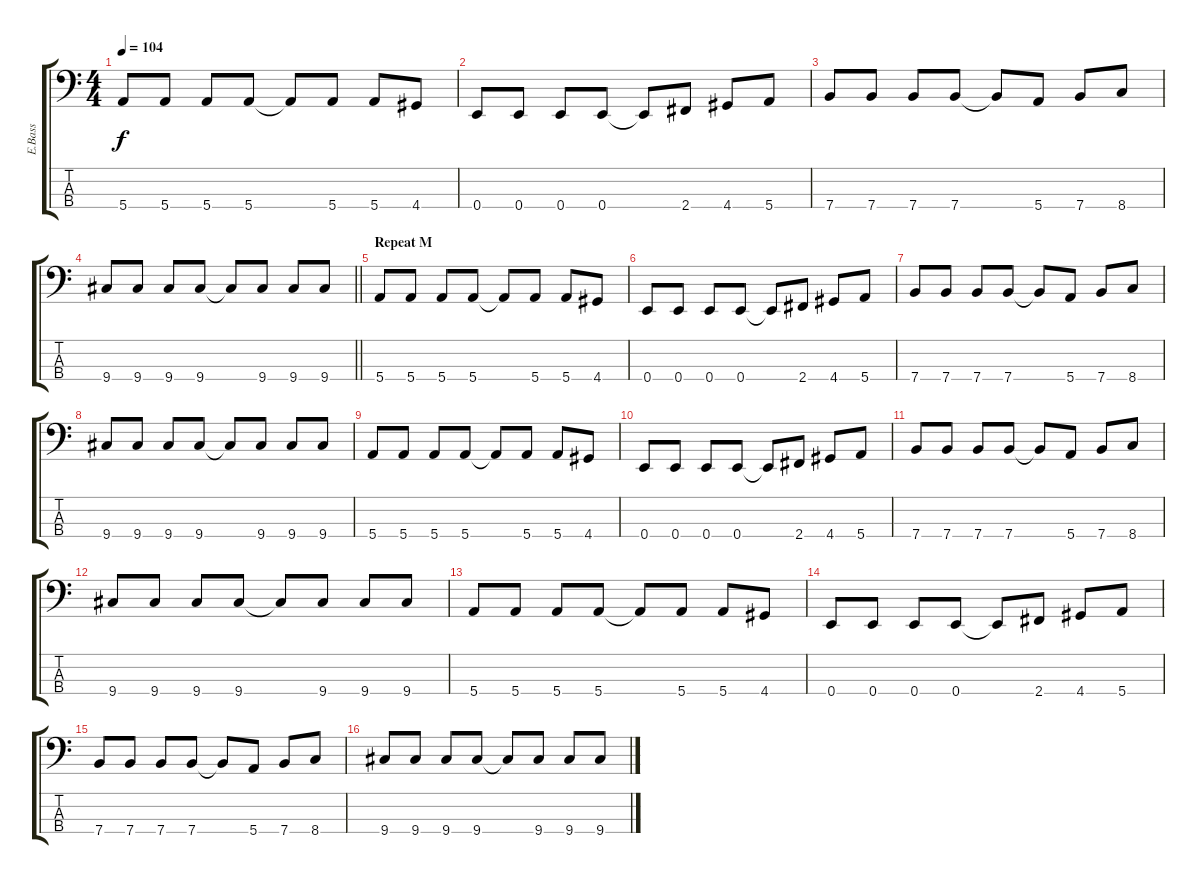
\track ("E.Bass" "E.Bass") {instrument electricbassfinger}
\staff {score tabs}
\tuning (G2 D2 A1 E1) {hide}
\ts (4 4)
\tempo 104
\clef f4
\ks c
5.4.8{dy f} 5.4.8 5.4.8 5.4.8 5.4{t}.8 5.4.8 5.4.8 4.4.8 |
0.4.8 0.4.8 0.4.8 0.4.8 0.4{t}.8 2.4.8 4.4.8 5.4.8 |
7.4.8 7.4.8 7.4.8 7.4.8 7.4{t}.8 5.4.8 7.4.8 8.4.8 |
\barLineRight lightlight
9.4.8 9.4.8 9.4.8 9.4.8 9.4{t}.8 9.4.8 9.4.8 9.4.8 |
\section ("" "Repeat M")
5.4.8 5.4.8 5.4.8 5.4.8 5.4{t}.8 5.4.8 5.4.8 4.4.8 |
0.4.8 0.4.8 0.4.8 0.4.8 0.4{t}.8 2.4.8 4.4.8 5.4.8 |
7.4.8 7.4.8 7.4.8 7.4.8 7.4{t}.8 5.4.8 7.4.8 8.4.8 |
9.4.8 9.4.8 9.4.8 9.4.8 9.4{t}.8 9.4.8 9.4.8 9.4.8 |
5.4.8 5.4.8 5.4.8 5.4.8 5.4{t}.8 5.4.8 5.4.8 4.4.8 |
0.4.8 0.4.8 0.4.8 0.4.8 0.4{t}.8 2.4.8 4.4.8 5.4.8 |
7.4.8 7.4.8 7.4.8 7.4.8 7.4{t}.8 5.4.8 7.4.8 8.4.8 |
9.4.8 9.4.8 9.4.8 9.4.8 9.4{t}.8 9.4.8 9.4.8 9.4.8 |
5.4.8 5.4.8 5.4.8 5.4.8 5.4{t}.8 5.4.8 5.4.8 4.4.8 |
0.4.8 0.4.8 0.4.8 0.4.8 0.4{t}.8 2.4.8 4.4.8 5.4.8 |
7.4.8 7.4.8 7.4.8 7.4.8 7.4{t}.8 5.4.8 7.4.8 8.4.8 |
9.4.8 9.4.8 9.4.8 9.4.8 9.4{t}.8 9.4.8 9.4.8 9.4.8
